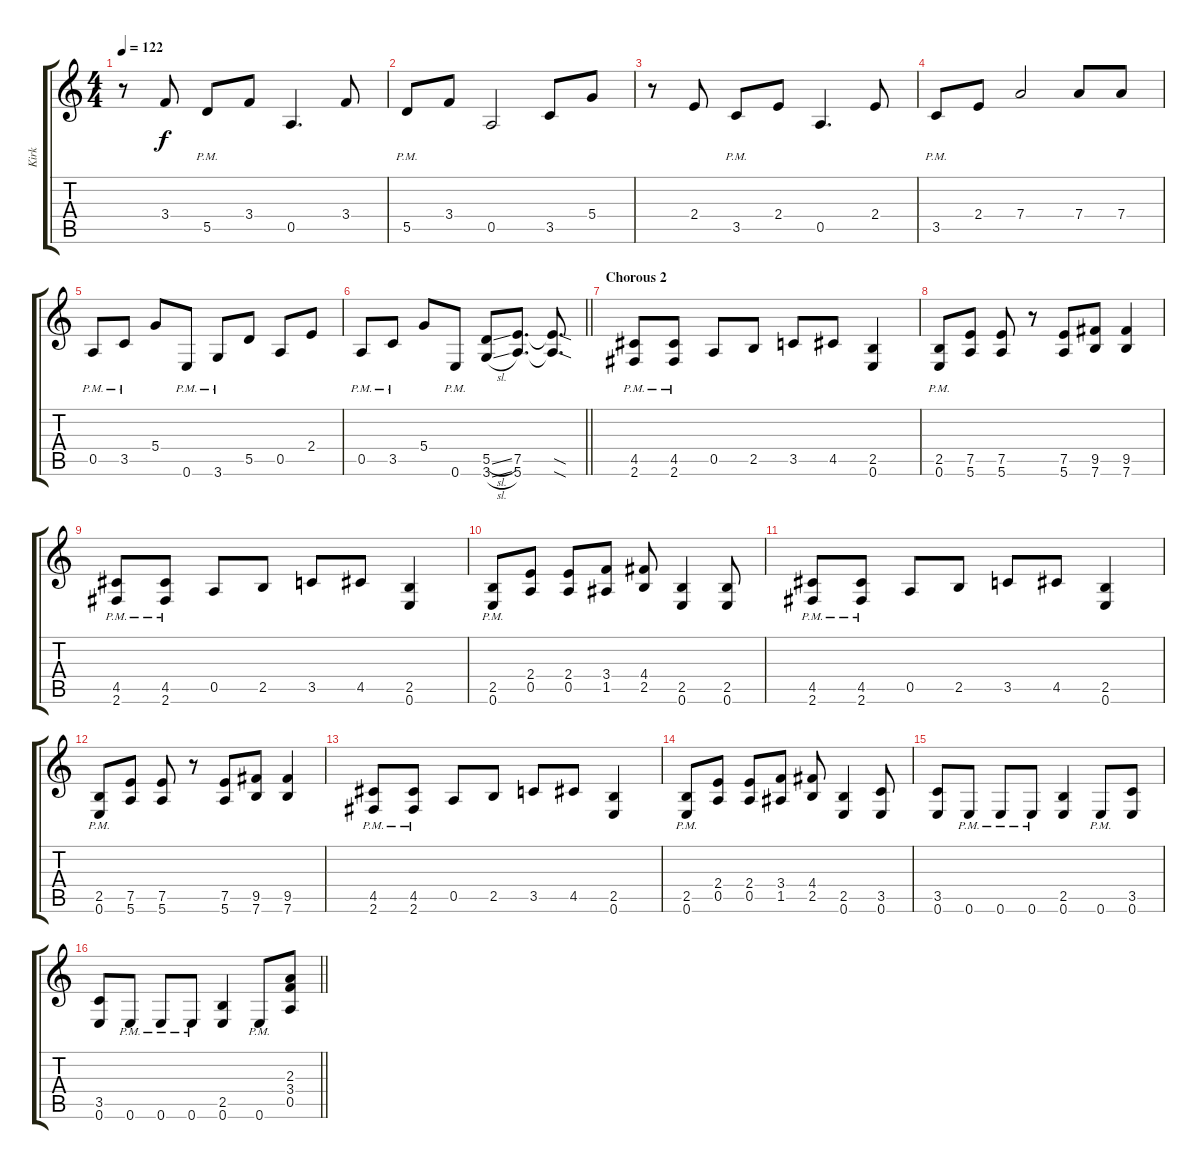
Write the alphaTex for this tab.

\track ("Kirk" "Kirk") {instrument distortionguitar}
\staff {score tabs}
\tuning (E4 B3 G3 D3 A2 E2) {hide}
\ts (4 4)
\tempo 122
\clef g2
\ks c
r.8{dy f} 3.4.8 5.5{pm}.8 3.4.8 0.5.4{d} 3.4.8 |
5.5{pm}.8 3.4.8 0.5.2 3.5.8 5.4.8 |
r.8 2.4.8 3.5{pm}.8 2.4.8 0.5.4{d} 2.4.8 |
3.5{pm}.8 2.4.8 7.4.2 7.4.8 7.4.8 |
0.5{pm}.8 3.5{pm}.8 5.4.8 0.6{pm}.8 3.6{pm}.8 5.5.8 0.5.8 2.4.8 |
\barLineRight lightlight
0.5{pm}.8 3.5{pm}.8 5.4.8 0.6{pm}.8 (5.5{sl} 3.6{sl}).8 (7.5 5.6).8{d} (7.5{sod t} 5.6{sod t}).8{d} |
\section ("" "Chorous 2")
(4.5{pm} 2.6{pm}).8 (4.5{pm} 2.6{pm}).8 0.5.8 2.5.8 3.5.8 4.5.8 (2.5 0.6).4 |
(2.5{pm} 0.6{pm}).8 (7.5 5.6).8 (7.5 5.6).8 r.8 (7.5 5.6).8 (9.5 7.6).8 (9.5 7.6).4 |
(4.5{pm} 2.6{pm}).8 (4.5{pm} 2.6{pm}).8 0.5.8 2.5.8 3.5.8 4.5.8 (2.5 0.6).4 |
(2.5{pm} 0.6{pm}).8 (2.4 0.5).8 (2.4 0.5).8 (3.4 1.5).8 (4.4 2.5).8 (2.5 0.6).4 (2.5 0.6).8 |
(4.5{pm} 2.6{pm}).8 (4.5{pm} 2.6{pm}).8 0.5.8 2.5.8 3.5.8 4.5.8 (2.5 0.6).4 |
(2.5{pm} 0.6{pm}).8 (7.5 5.6).8 (7.5 5.6).8 r.8 (7.5 5.6).8 (9.5 7.6).8 (9.5 7.6).4 |
(4.5{pm} 2.6{pm}).8 (4.5{pm} 2.6{pm}).8 0.5.8 2.5.8 3.5.8 4.5.8 (2.5 0.6).4 |
(2.5{pm} 0.6{pm}).8 (2.4 0.5).8 (2.4 0.5).8 (3.4 1.5).8 (4.4 2.5).8 (2.5 0.6).4 (3.5 0.6).8 |
(3.5 0.6).8 0.6{pm}.8 0.6{pm}.8 0.6{pm}.8 (2.5 0.6).4 0.6{pm}.8 (3.5 0.6).8 |
\barLineRight lightlight
(3.5 0.6).8 0.6{pm}.8 0.6{pm}.8 0.6{pm}.8 (2.5 0.6).4 0.6{pm}.8 (2.3 3.4 0.5).8
